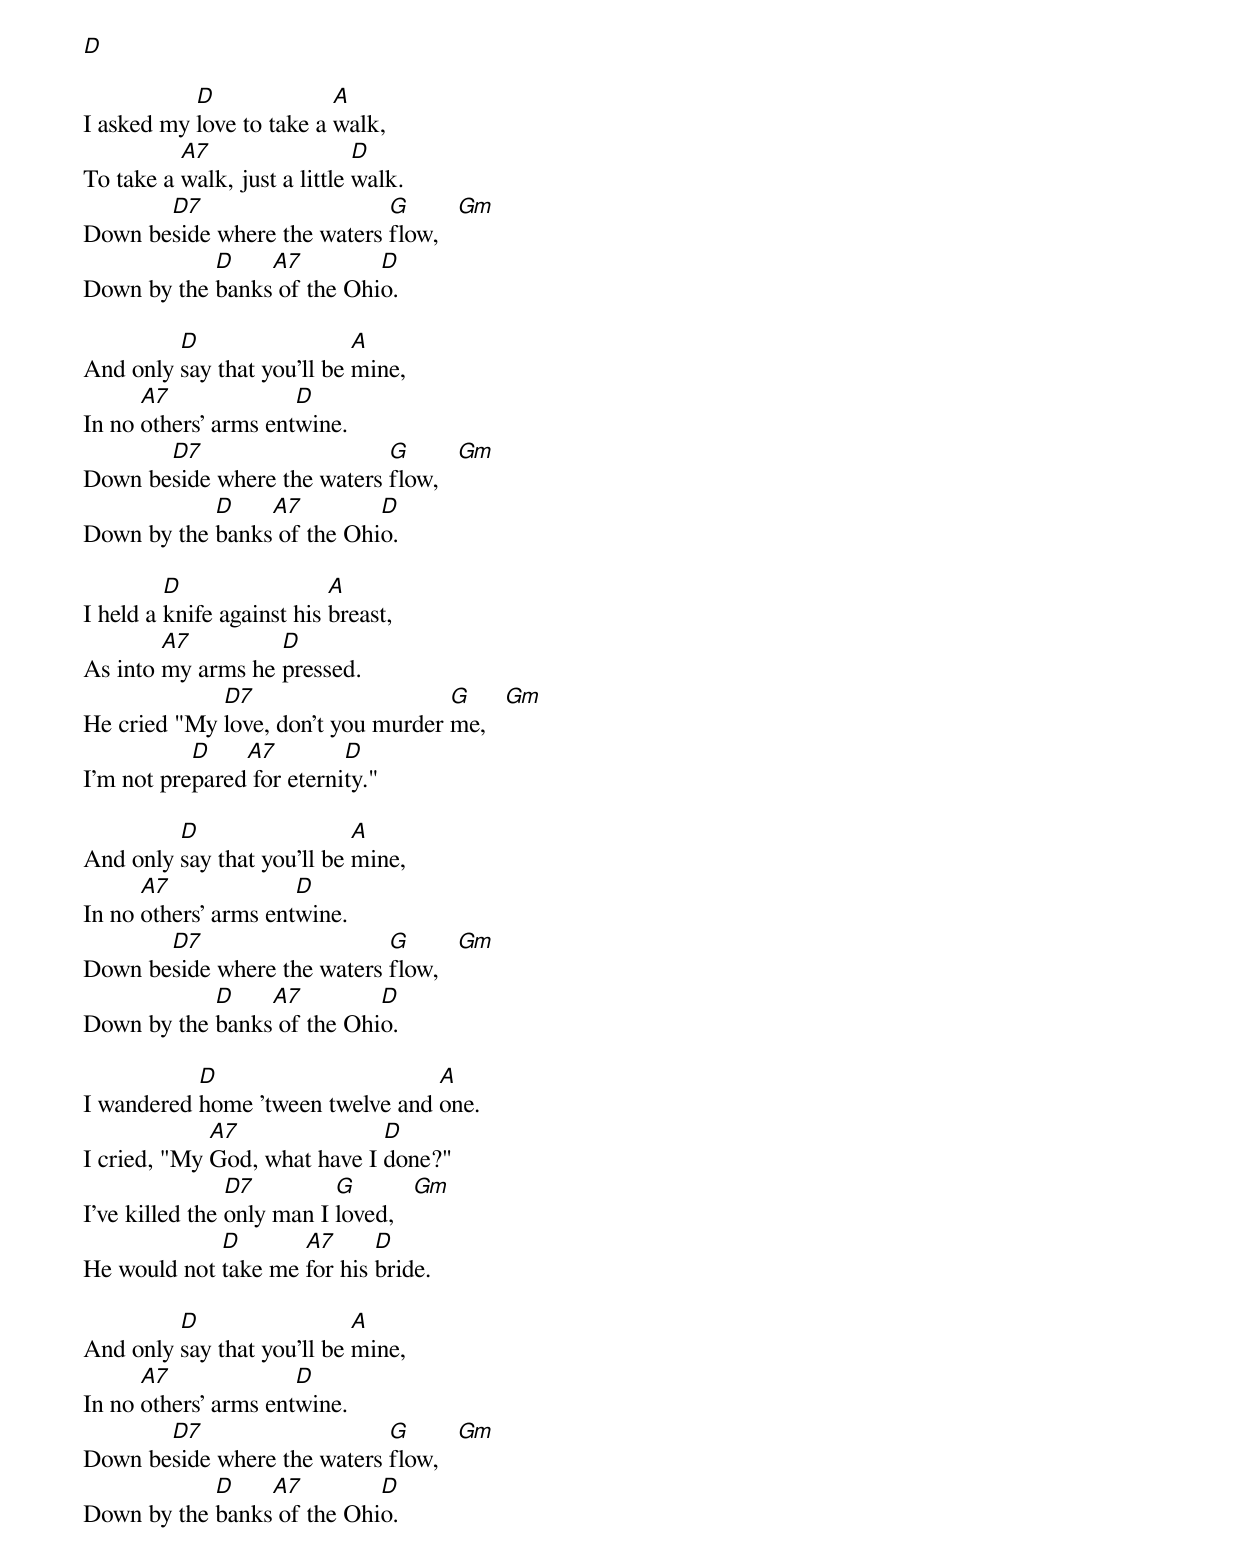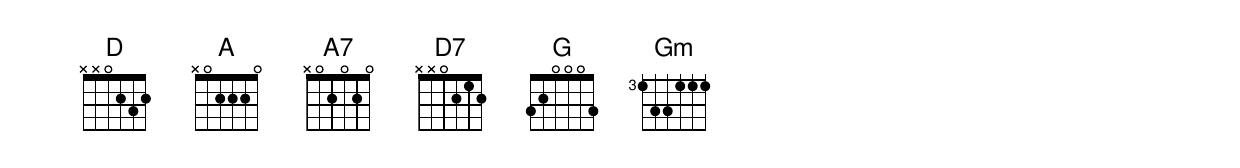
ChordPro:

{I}
[D]

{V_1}
I asked my [D]love to take a [A]walk,
To take a [A7]walk, just a little [D]walk.
Down be[D7]side where the waters [G]flow,   [Gm]
Down by the [D]banks[A7] of the Ohi[D]o.

{C}
And only [D]say that you'll be [A]mine,
In no [A7]others' arms ent[D]wine.
Down be[D7]side where the waters [G]flow,   [Gm]
Down by the [D]banks[A7] of the Ohi[D]o.

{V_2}
I held a [D]knife against his [A]breast,
As into [A7]my arms he [D]pressed.
He cried "My [D7]love, don't you murder [G]me,   [Gm]
I'm not pre[D]pared[A7] for eterni[D]ty."

{C}
And only [D]say that you'll be [A]mine,
In no [A7]others' arms ent[D]wine.
Down be[D7]side where the waters [G]flow,   [Gm]
Down by the [D]banks[A7] of the Ohi[D]o.

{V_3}
I wandered [D]home 'tween twelve and [A]one.
I cried, "My [A7]God, what have I [D]done?"
I've killed the [D7]only man I [G]loved,   [Gm]
He would not [D]take me [A7]for his [D]bride.

{C}
And only [D]say that you'll be [A]mine,
In no [A7]others' arms ent[D]wine.
Down be[D7]side where the waters [G]flow,   [Gm]
Down by the [D]banks[A7] of the Ohi[D]o.
